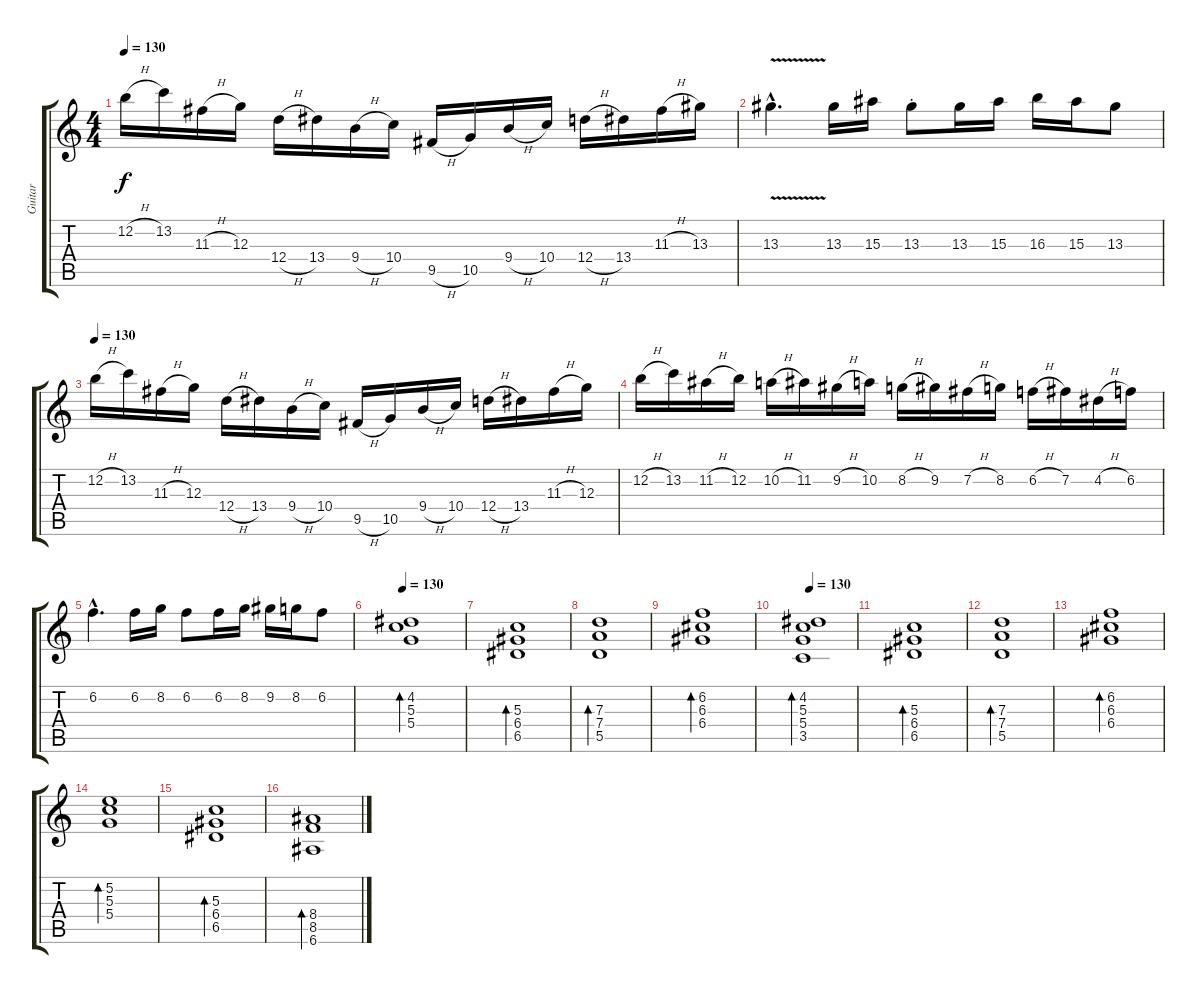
\track ("Guitar" "Guitar") {instrument overdrivenguitar}
\staff {score tabs}
\tuning (E4 B3 G3 D3 A2 E2) {hide}
\ts (4 4)
\tempo 130
\clef g2
\ks c
12.2{h}.16{dy f} 13.2.16 11.3{h}.16 12.3.16 12.4{h}.16 13.4.16 9.4{h}.16 10.4.16 9.5{h}.16 10.5.16 9.4{h}.16 10.4.16 12.4{h}.16 13.4.16 11.3{h}.16 13.3.16 |
13.3{v hac}.4{d} 13.3.16 15.3.16 13.3{st}.8 13.3.16 15.3.16 16.3.16 15.3.16 13.3.8 |
\tempo 130
12.2{h}.16 13.2.16 11.3{h}.16 12.3.16 12.4{h}.16 13.4.16 9.4{h}.16 10.4.16 9.5{h}.16 10.5.16 9.4{h}.16 10.4.16 12.4{h}.16 13.4.16 11.3{h}.16 12.3.16 |
12.2{h}.16 13.2.16 11.2{h}.16 12.2.16 10.2{h}.16 11.2.16 9.2{h}.16 10.2.16 8.2{h}.16 9.2.16 7.2{h}.16 8.2.16 6.2{h}.16 7.2.16 4.2{h}.16 6.2.16 |
6.2{hac}.4{d} 6.2.16 8.2.16 6.2.8 6.2.16 8.2.16 9.2.16 8.2.16 6.2.8 |
\tempo 130
(4.2 5.3 5.4).1{bd 480 volume 8 instrument electricguitarjazz} |
(5.3 6.4 6.5).1{bd 480} |
(7.3 7.4 5.5).1{bd 480} |
(6.2 6.3 6.4).1{bd 480} |
\tempo 130
(4.2 5.3 5.4 3.5).1{bd 480 volume 8 instrument electricguitarjazz} |
(5.3 6.4 6.5).1{bd 480} |
(7.3 7.4 5.5).1{bd 480} |
(6.2 6.3 6.4).1{bd 480} |
(5.2 5.3 5.4).1{bd 480} |
(5.3 6.4 6.5).1{bd 480} |
(8.4 8.5 6.6).1{bd 480}
